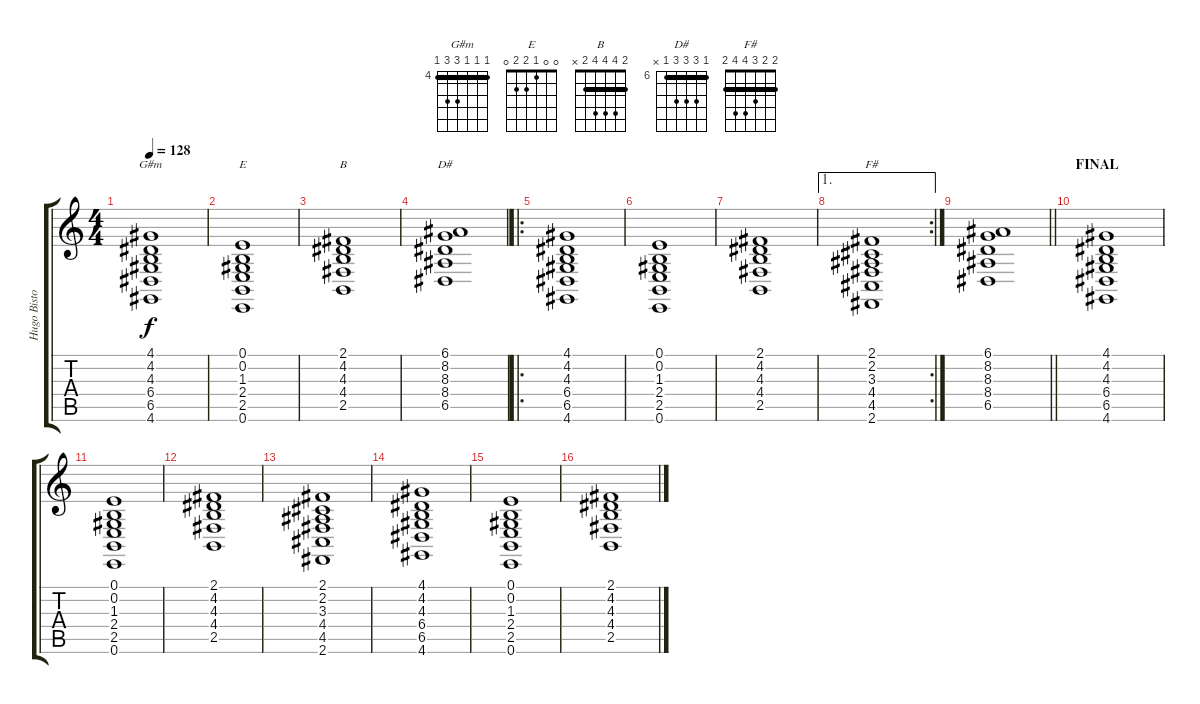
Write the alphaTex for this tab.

\track ("Hugo Bistofli" "Hugo Bisto") {instrument synthstrings1}
\staff {score tabs}
\tuning (E4 B3 G3 D3 A2 E2) {hide}
\chord ("G#m" 4 4 4 6 6 4) {firstfret 4 barre 4}
\chord ("E" 0 0 1 2 2 0)
\chord ("B" 2 4 4 4 2 x) {barre 2}
\chord ("D#" 6 8 8 8 6 x) {firstfret 6 barre 6}
\chord ("F#" 2 2 3 4 4 2) {barre 2}
\ts (4 4)
\tempo 128
\clef g2
\ks c
(4.1 4.2 4.3 6.4 6.5 4.6).1{ch "G#m" dy f} |
(0.1 0.2 1.3 2.4 2.5 0.6).1{ch "E"} |
(2.1 4.2 4.3 4.4 2.5).1{ch "B"} |
(6.1 8.2 8.3 8.4 6.5).1{ch "D#"} |
\ro
(4.1 4.2 4.3 6.4 6.5 4.6).1 |
(0.1 0.2 1.3 2.4 2.5 0.6).1 |
(2.1 4.2 4.3 4.4 2.5).1 |
\ae 1
\rc 2
(2.1 2.2 3.3 4.4 4.5 2.6).1{ch "F#"} |
\barLineRight lightlight
(6.1 8.2 8.3 8.4 6.5).1 |
\section ("" "FINAL")
(4.1 4.2 4.3 6.4 6.5 4.6).1 |
(0.1 0.2 1.3 2.4 2.5 0.6).1 |
(2.1 4.2 4.3 4.4 2.5).1 |
(2.1 2.2 3.3 4.4 4.5 2.6).1 |
(4.1 4.2 4.3 6.4 6.5 4.6).1 |
(0.1 0.2 1.3 2.4 2.5 0.6).1 |
(2.1 4.2 4.3 4.4 2.5).1
